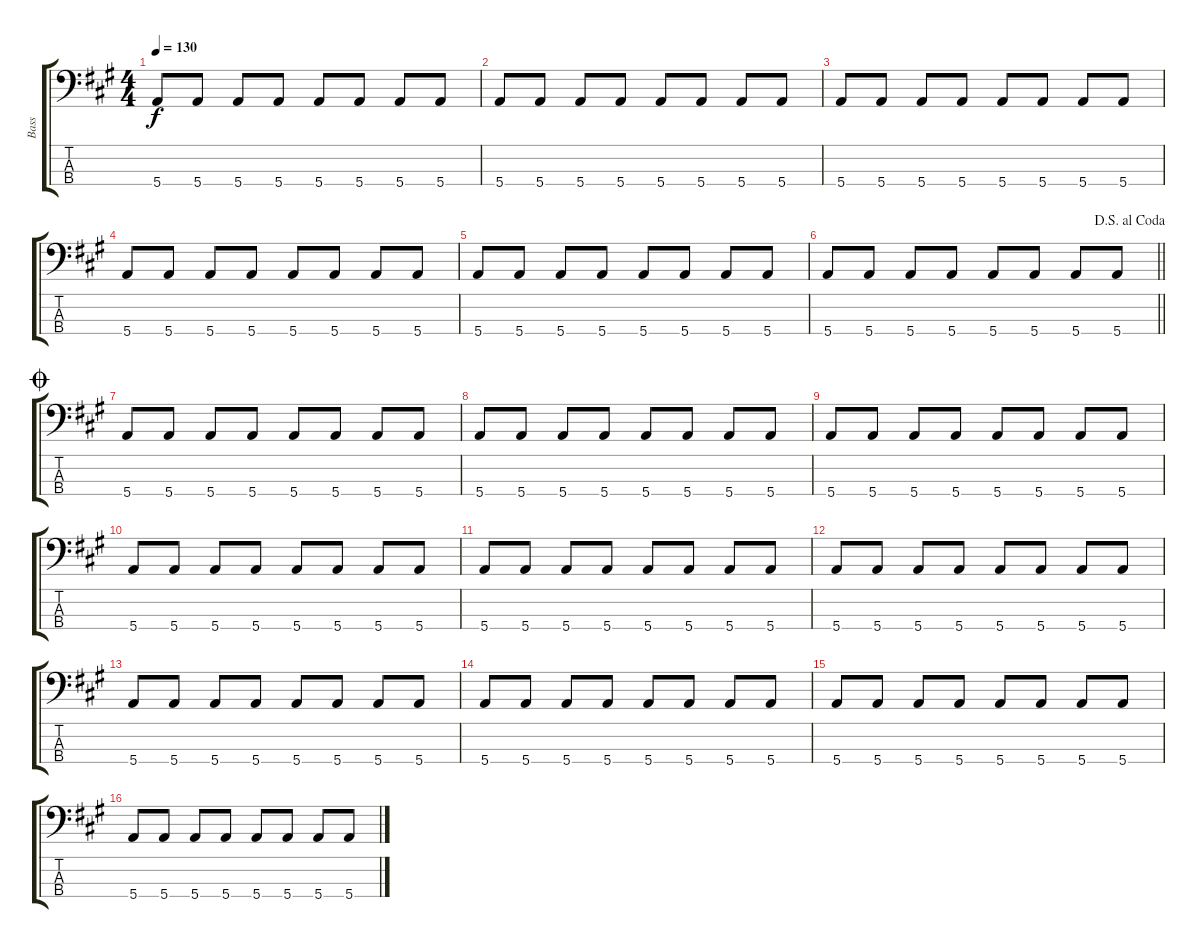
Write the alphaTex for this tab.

\track ("Bass" "Bass") {instrument electricbassfinger}
\staff {score tabs}
\tuning (G2 D2 A1 E1) {hide}
\ts (4 4)
\tempo 130
\clef f4
\ks a
5.4.8{dy f} 5.4.8 5.4.8 5.4.8 5.4.8 5.4.8 5.4.8 5.4.8 |
5.4.8 5.4.8 5.4.8 5.4.8 5.4.8 5.4.8 5.4.8 5.4.8 |
5.4.8 5.4.8 5.4.8 5.4.8 5.4.8 5.4.8 5.4.8 5.4.8 |
5.4.8 5.4.8 5.4.8 5.4.8 5.4.8 5.4.8 5.4.8 5.4.8 |
5.4.8 5.4.8 5.4.8 5.4.8 5.4.8 5.4.8 5.4.8 5.4.8 |
\jump dalsegnoalcoda
\barLineRight lightlight
5.4.8 5.4.8 5.4.8 5.4.8 5.4.8 5.4.8 5.4.8 5.4.8 |
\jump coda
5.4.8 5.4.8 5.4.8 5.4.8 5.4.8 5.4.8 5.4.8 5.4.8 |
5.4.8 5.4.8 5.4.8 5.4.8 5.4.8 5.4.8 5.4.8 5.4.8 |
5.4.8 5.4.8 5.4.8 5.4.8 5.4.8 5.4.8 5.4.8 5.4.8 |
5.4.8 5.4.8 5.4.8 5.4.8 5.4.8 5.4.8 5.4.8 5.4.8 |
5.4.8 5.4.8 5.4.8 5.4.8 5.4.8 5.4.8 5.4.8 5.4.8 |
5.4.8 5.4.8 5.4.8 5.4.8 5.4.8 5.4.8 5.4.8 5.4.8 |
5.4.8 5.4.8 5.4.8 5.4.8 5.4.8 5.4.8 5.4.8 5.4.8 |
5.4.8 5.4.8 5.4.8 5.4.8 5.4.8 5.4.8 5.4.8 5.4.8 |
5.4.8 5.4.8 5.4.8 5.4.8 5.4.8 5.4.8 5.4.8 5.4.8 |
5.4.8 5.4.8 5.4.8 5.4.8 5.4.8 5.4.8 5.4.8 5.4.8
